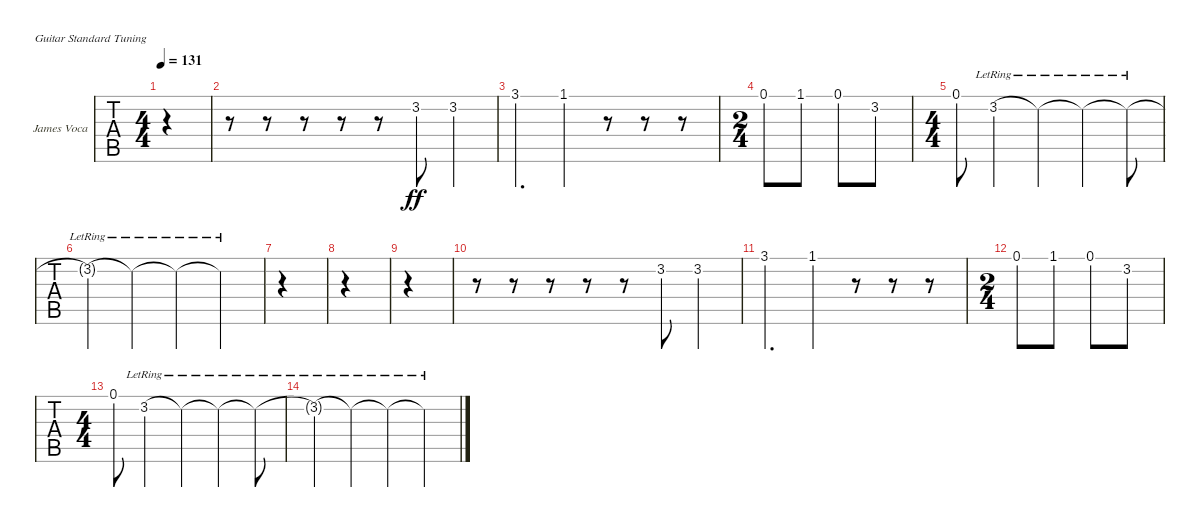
\defaultSystemsLayout 4
\bracketExtendMode groupsimilarinstruments
\firstSystemTrackNameOrientation horizontal
\otherSystemsTrackNameOrientation horizontal
\track ("James Vocal" "James Voca") {mute instrument electricguitarclean}
\staff {tabs}
\tuning (E4 B3 G3 D3 A2 E2)
\ts (4 4)
\tempo 131
\clef f4
\scale
0.333333
\ks c
|
\scale
0.256303 r.8 r.8 r.8 r.8 r.8 3.2.8{dy ff} 3.2.4 |
\scale
0.256303 3.1.4{d} 1.1.4 r.8 r.8 r.8 |
\ts (2 4)
\scale
0.487395 0.1.8 1.1.8 0.1.8 3.2.8 |
\ts (4 4)
\scale
0.487395 0.1.8 3.2{lr}.4 3.2{lr t}.4 3.2{lr t}.4 3.2{lr t}.8 |
\scale
0.256303 3.2{lr t}.4 3.2{lr t}.4 3.2{lr t}.4 3.2{lr t}.4 |
\scale
0.256303 |
\scale
0.333333 |
\scale
0.333333 |
\scale
0.333333 r.8 r.8 r.8 r.8 r.8 3.2.8 3.2.4 |
\scale
0.208191 3.1.4{d} 1.1.4 r.8 r.8 r.8 |
\ts (2 4)
\scale
0.395904 0.1.8 1.1.8 0.1.8 3.2.8 |
\ts (4 4)
\scale
0.395904 0.1.8 3.2{lr}.4 3.2{lr t}.4 3.2{lr t}.4 3.2{lr t}.8 |
\scale
0.333333 3.2{lr t}.4 3.2{lr t}.4 3.2{lr t}.4 3.2{lr t}.4 |
\scale
0.333333 |
\scale
0.333333
